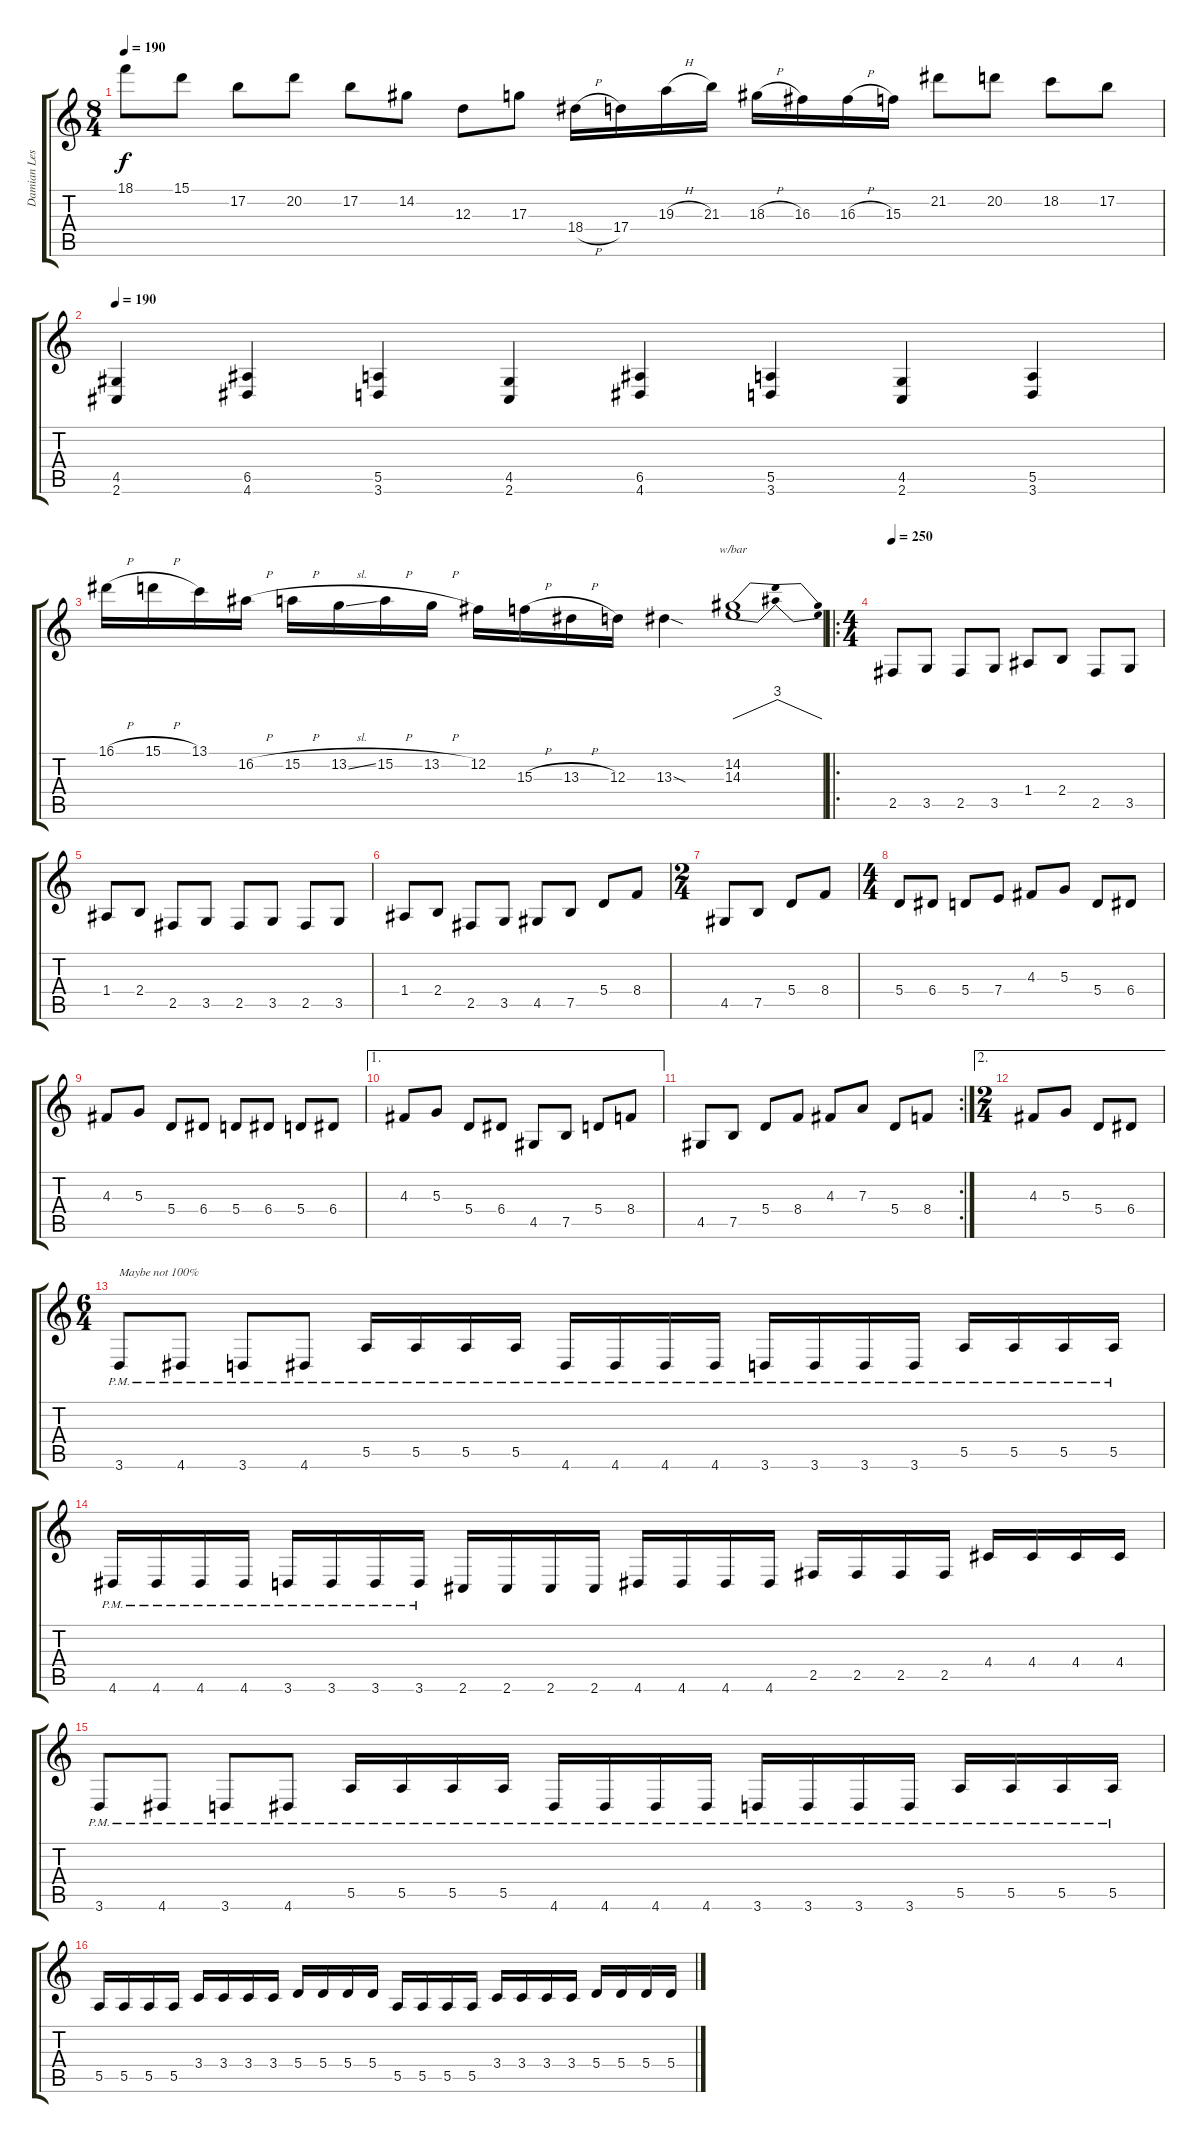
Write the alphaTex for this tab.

\track ("Damian Leski" "Damian Les") {instrument distortionguitar}
\staff {score tabs}
\tuning (B3 Gb3 D3 A2 E2 B1) {hide}
\ts (8 4)
\tempo 190
\clef g2
\ks c
18.1.8{dy f} 15.1.8 17.2.8 20.2.8 17.2.8 14.2.8 12.3.8 17.3.8 18.4{h}.16 17.4.16 19.3{h}.16 21.3.16 18.3{h}.16 16.3.16 16.3{h}.16 15.3.16 21.2.8 20.2.8 18.2.8 17.2.8 |
\tempo 190
(4.5 2.6).4 (6.5 4.6).4 (5.5 3.6).4 (4.5 2.6).4 (6.5 4.6).4 (5.5 3.6).4 (4.5 2.6).4 (5.5 3.6).4 |
16.1{h}.16 15.1{h}.16 13.1.16 16.2{h}.16 15.2{h}.16 13.2{sl}.16 15.2{h}.16 13.2{h}.16 12.2.16 15.3{h}.16 13.3{h}.16 12.3.16 13.3{sod}.4 (14.2 14.3).1{tbe (dip default 0 0 20 12 60 0) instrument guitarharmonics} |
\ro
\ts (4 4)
\tempo 250
2.5.8{instrument distortionguitar} 3.5.8 2.5.8 3.5.8 1.4.8 2.4.8 2.5.8 3.5.8 |
1.4.8 2.4.8 2.5.8 3.5.8 2.5.8 3.5.8 2.5.8 3.5.8 |
1.4.8 2.4.8 2.5.8 3.5.8 4.5.8 7.5.8 5.4.8 8.4.8 |
\ts (2 4)
4.5.8 7.5.8 5.4.8 8.4.8 |
\ts (4 4)
5.4.8 6.4.8 5.4.8 7.4.8 4.3.8 5.3.8 5.4.8 6.4.8 |
4.3.8 5.3.8 5.4.8 6.4.8 5.4.8 6.4.8 5.4.8 6.4.8 |
\ae 1
4.3.8 5.3.8 5.4.8 6.4.8 4.5.8 7.5.8 5.4.8 8.4.8 |
\rc 2
4.5.8 7.5.8 5.4.8 8.4.8 4.3.8 7.3.8 5.4.8 8.4.8 |
\ae 2
\ts (2 4)
4.3.8 5.3.8 5.4.8 6.4.8 |
\ts (6 4)
3.6{pm}.8{txt "Maybe not 100%"} 4.6{pm}.8 3.6{pm}.8 4.6{pm}.8 5.5{pm}.16 5.5{pm}.16 5.5{pm}.16 5.5{pm}.16 4.6{pm}.16 4.6{pm}.16 4.6{pm}.16 4.6{pm}.16 3.6{pm}.16 3.6{pm}.16 3.6{pm}.16 3.6{pm}.16 5.5{pm}.16 5.5{pm}.16 5.5{pm}.16 5.5{pm}.16 |
4.6{pm}.16 4.6{pm}.16 4.6{pm}.16 4.6{pm}.16 3.6{pm}.16 3.6{pm}.16 3.6{pm}.16 3.6{pm}.16 2.6.16 2.6.16 2.6.16 2.6.16 4.6.16 4.6.16 4.6.16 4.6.16 2.5.16 2.5.16 2.5.16 2.5.16 4.4.16 4.4.16 4.4.16 4.4.16 |
3.6{pm}.8 4.6{pm}.8 3.6{pm}.8 4.6{pm}.8 5.5{pm}.16 5.5{pm}.16 5.5{pm}.16 5.5{pm}.16 4.6{pm}.16 4.6{pm}.16 4.6{pm}.16 4.6{pm}.16 3.6{pm}.16 3.6{pm}.16 3.6{pm}.16 3.6{pm}.16 5.5{pm}.16 5.5{pm}.16 5.5{pm}.16 5.5{pm}.16 |
5.5.16 5.5.16 5.5.16 5.5.16 3.4.16 3.4.16 3.4.16 3.4.16 5.4.16 5.4.16 5.4.16 5.4.16 5.5.16 5.5.16 5.5.16 5.5.16 3.4.16 3.4.16 3.4.16 3.4.16 5.4.16 5.4.16 5.4.16 5.4.16
